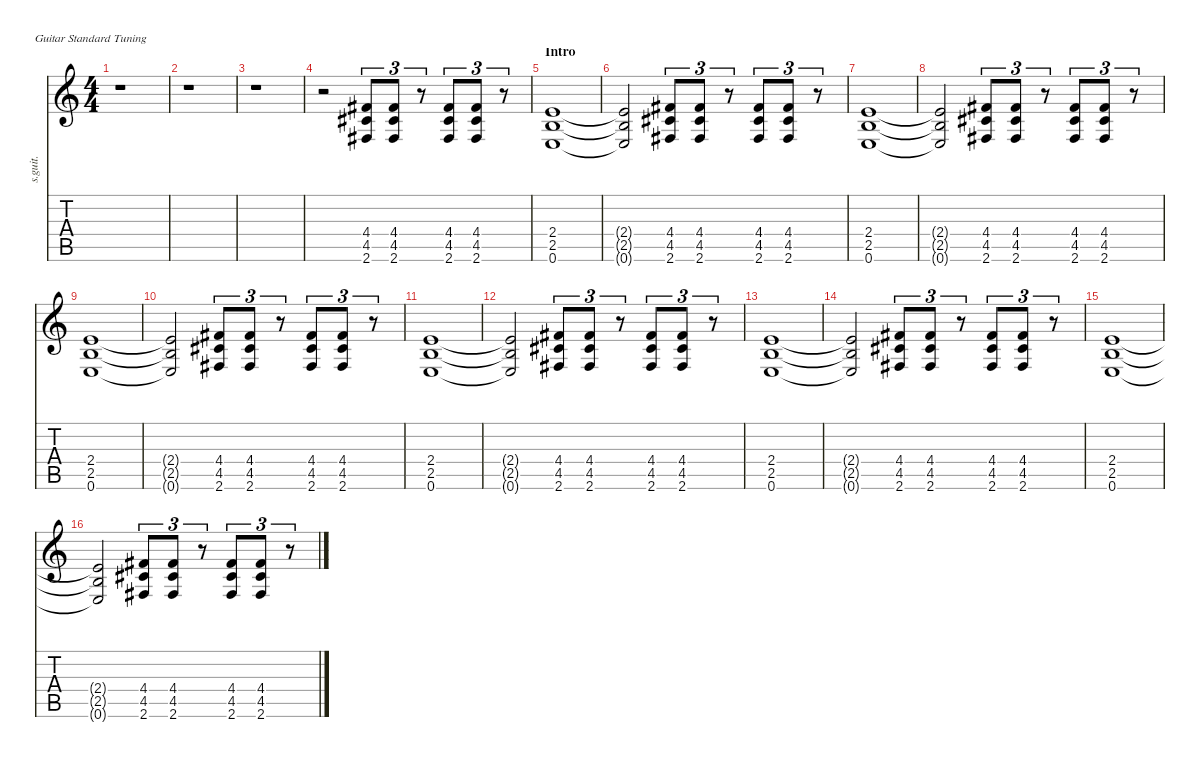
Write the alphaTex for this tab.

\defaultSystemsLayout 4
\hideDynamics
\bracketExtendMode nobrackets
\track ("Kirk Hammett (Lead)" "s.guit.") {instrument distortionguitar}
\staff {score tabs}
\tuning (E4 B3 G3 D3 A2 E2)
\ts (4 4)
\beaming (8 2 2 2 2)
\tempo (118 hide)
\clef g2
\ks c
r.1{dy mf instrument distortionguitar} |
r.1 |
r.1 |
r.2 (4.4{acc #} 4.5{acc #} 2.6{acc #}).8{tu (3 2) lyrics (0 "") lyrics (1 "") lyrics (2 "") lyrics (3 "") lyrics (4 "")} (4.4{acc #} 4.5{acc #} 2.6{acc #}).8{tu (3 2) lyrics (0 "") lyrics (1 "") lyrics (2 "") lyrics (3 "") lyrics (4 "")} r.8{tu (3 2)} (4.4{acc #} 4.5{acc #} 2.6{acc #}).8{tu (3 2) lyrics (0 "") lyrics (1 "") lyrics (2 "") lyrics (3 "") lyrics (4 "")} (4.4{acc #} 4.5{acc #} 2.6{acc #}).8{tu (3 2) lyrics (0 "") lyrics (1 "") lyrics (2 "") lyrics (3 "") lyrics (4 "")} r.8{tu (3 2)} |
\section ("" "Intro")
(2.4 2.5 0.6).1{lyrics (0 "") lyrics (1 "") lyrics (2 "") lyrics (3 "") lyrics (4 "")} |
(2.4{t} 2.5{t} 0.6{t}).2{lyrics (0 "") lyrics (1 "") lyrics (2 "") lyrics (3 "") lyrics (4 "")} (4.4{acc #} 4.5{acc #} 2.6{acc #}).8{tu (3 2) lyrics (0 "") lyrics (1 "") lyrics (2 "") lyrics (3 "") lyrics (4 "")} (4.4{acc #} 4.5{acc #} 2.6{acc #}).8{tu (3 2) lyrics (0 "") lyrics (1 "") lyrics (2 "") lyrics (3 "") lyrics (4 "")} r.8{tu (3 2)} (4.4{acc #} 4.5{acc #} 2.6{acc #}).8{tu (3 2) lyrics (0 "") lyrics (1 "") lyrics (2 "") lyrics (3 "") lyrics (4 "")} (4.4{acc #} 4.5{acc #} 2.6{acc #}).8{tu (3 2) lyrics (0 "") lyrics (1 "") lyrics (2 "") lyrics (3 "") lyrics (4 "")} r.8{tu (3 2)} |
(2.4 2.5 0.6).1{lyrics (0 "") lyrics (1 "") lyrics (2 "") lyrics (3 "") lyrics (4 "")} |
(2.4{t} 2.5{t} 0.6{t}).2{lyrics (0 "") lyrics (1 "") lyrics (2 "") lyrics (3 "") lyrics (4 "")} (4.4{acc #} 4.5{acc #} 2.6{acc #}).8{tu (3 2) lyrics (0 "") lyrics (1 "") lyrics (2 "") lyrics (3 "") lyrics (4 "")} (4.4{acc #} 4.5{acc #} 2.6{acc #}).8{tu (3 2) lyrics (0 "") lyrics (1 "") lyrics (2 "") lyrics (3 "") lyrics (4 "")} r.8{tu (3 2)} (4.4{acc #} 4.5{acc #} 2.6{acc #}).8{tu (3 2) lyrics (0 "") lyrics (1 "") lyrics (2 "") lyrics (3 "") lyrics (4 "")} (4.4{acc #} 4.5{acc #} 2.6{acc #}).8{tu (3 2) lyrics (0 "") lyrics (1 "") lyrics (2 "") lyrics (3 "") lyrics (4 "")} r.8{tu (3 2)} |
(2.4 2.5 0.6).1{lyrics (0 "") lyrics (1 "") lyrics (2 "") lyrics (3 "") lyrics (4 "")} |
(2.4{t} 2.5{t} 0.6{t}).2{lyrics (0 "") lyrics (1 "") lyrics (2 "") lyrics (3 "") lyrics (4 "")} (4.4{acc #} 4.5{acc #} 2.6{acc #}).8{tu (3 2) lyrics (0 "") lyrics (1 "") lyrics (2 "") lyrics (3 "") lyrics (4 "")} (4.4{acc #} 4.5{acc #} 2.6{acc #}).8{tu (3 2) lyrics (0 "") lyrics (1 "") lyrics (2 "") lyrics (3 "") lyrics (4 "")} r.8{tu (3 2)} (4.4{acc #} 4.5{acc #} 2.6{acc #}).8{tu (3 2) lyrics (0 "") lyrics (1 "") lyrics (2 "") lyrics (3 "") lyrics (4 "")} (4.4{acc #} 4.5{acc #} 2.6{acc #}).8{tu (3 2) lyrics (0 "") lyrics (1 "") lyrics (2 "") lyrics (3 "") lyrics (4 "")} r.8{tu (3 2)} |
(2.4 2.5 0.6).1{lyrics (0 "") lyrics (1 "") lyrics (2 "") lyrics (3 "") lyrics (4 "")} |
(2.4{t} 2.5{t} 0.6{t}).2{lyrics (0 "") lyrics (1 "") lyrics (2 "") lyrics (3 "") lyrics (4 "")} (4.4{acc #} 4.5{acc #} 2.6{acc #}).8{tu (3 2) lyrics (0 "") lyrics (1 "") lyrics (2 "") lyrics (3 "") lyrics (4 "")} (4.4{acc #} 4.5{acc #} 2.6{acc #}).8{tu (3 2) lyrics (0 "") lyrics (1 "") lyrics (2 "") lyrics (3 "") lyrics (4 "")} r.8{tu (3 2)} (4.4{acc #} 4.5{acc #} 2.6{acc #}).8{tu (3 2) lyrics (0 "") lyrics (1 "") lyrics (2 "") lyrics (3 "") lyrics (4 "")} (4.4{acc #} 4.5{acc #} 2.6{acc #}).8{tu (3 2) lyrics (0 "") lyrics (1 "") lyrics (2 "") lyrics (3 "") lyrics (4 "")} r.8{tu (3 2)} |
(2.4 2.5 0.6).1{lyrics (0 "") lyrics (1 "") lyrics (2 "") lyrics (3 "") lyrics (4 "")} |
(2.4{t} 2.5{t} 0.6{t}).2{lyrics (0 "") lyrics (1 "") lyrics (2 "") lyrics (3 "") lyrics (4 "")} (4.4{acc #} 4.5{acc #} 2.6{acc #}).8{tu (3 2) lyrics (0 "") lyrics (1 "") lyrics (2 "") lyrics (3 "") lyrics (4 "")} (4.4{acc #} 4.5{acc #} 2.6{acc #}).8{tu (3 2) lyrics (0 "") lyrics (1 "") lyrics (2 "") lyrics (3 "") lyrics (4 "")} r.8{tu (3 2)} (4.4{acc #} 4.5{acc #} 2.6{acc #}).8{tu (3 2) lyrics (0 "") lyrics (1 "") lyrics (2 "") lyrics (3 "") lyrics (4 "")} (4.4{acc #} 4.5{acc #} 2.6{acc #}).8{tu (3 2) lyrics (0 "") lyrics (1 "") lyrics (2 "") lyrics (3 "") lyrics (4 "")} r.8{tu (3 2)} |
(2.4 2.5 0.6).1{lyrics (0 "") lyrics (1 "") lyrics (2 "") lyrics (3 "") lyrics (4 "")} |
(2.4{t} 2.5{t} 0.6{t}).2{lyrics (0 "") lyrics (1 "") lyrics (2 "") lyrics (3 "") lyrics (4 "")} (4.4{acc #} 4.5{acc #} 2.6{acc #}).8{tu (3 2) lyrics (0 "") lyrics (1 "") lyrics (2 "") lyrics (3 "") lyrics (4 "")} (4.4{acc #} 4.5{acc #} 2.6{acc #}).8{tu (3 2) lyrics (0 "") lyrics (1 "") lyrics (2 "") lyrics (3 "") lyrics (4 "")} r.8{tu (3 2)} (4.4{acc #} 4.5{acc #} 2.6{acc #}).8{tu (3 2) lyrics (0 "") lyrics (1 "") lyrics (2 "") lyrics (3 "") lyrics (4 "")} (4.4{acc #} 4.5{acc #} 2.6{acc #}).8{tu (3 2) lyrics (0 "") lyrics (1 "") lyrics (2 "") lyrics (3 "") lyrics (4 "")} r.8{tu (3 2)}
